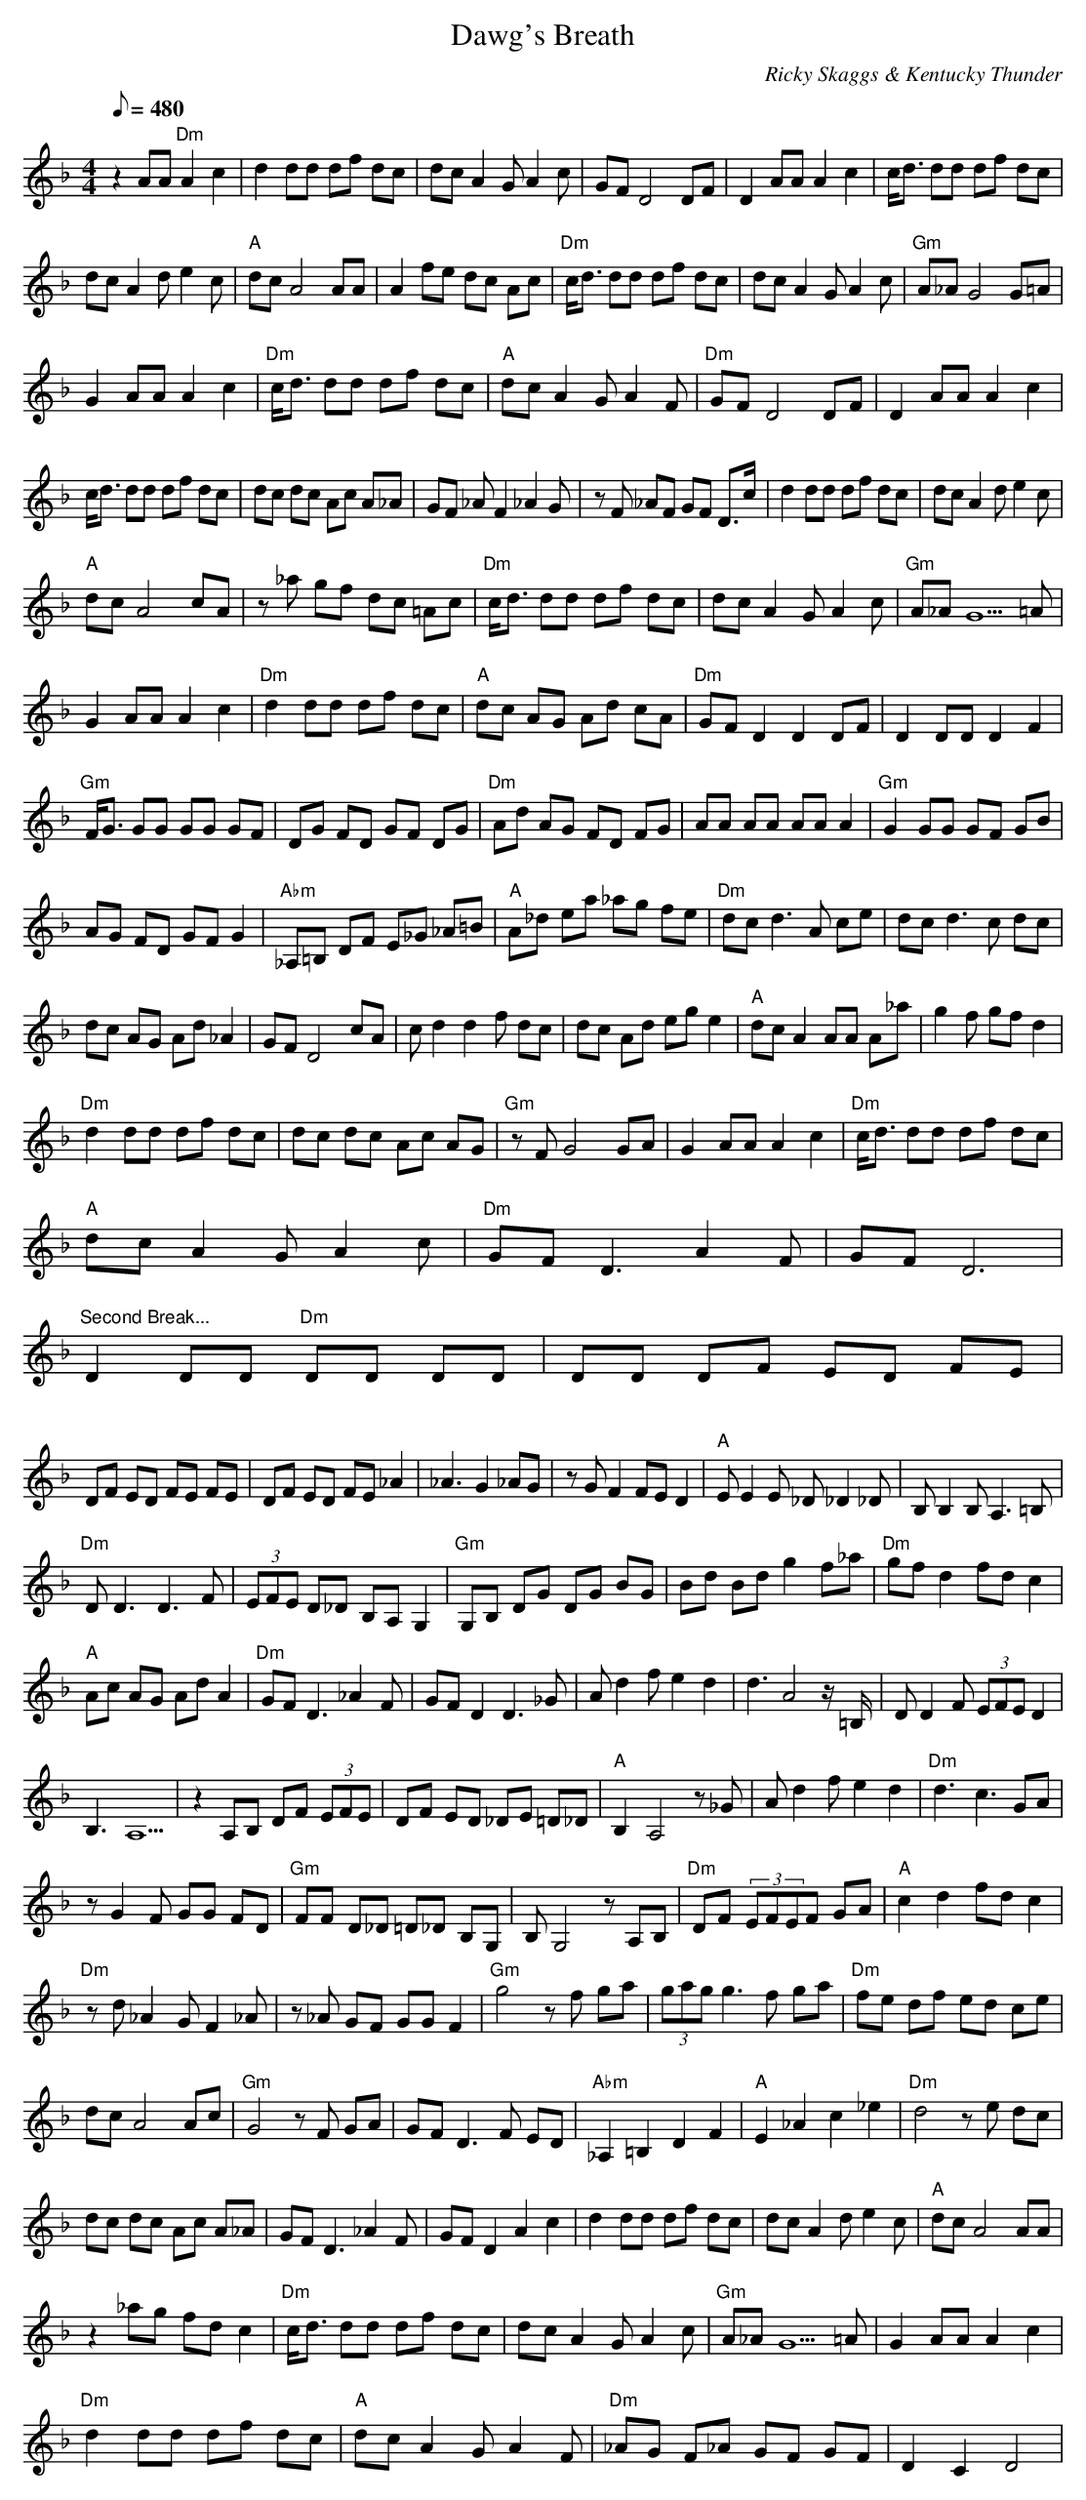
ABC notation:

X:1
T:Dawg's Breath
C:Ricky Skaggs & Kentucky Thunder
L:1/8
Q:480
M:4/4
K:Dm
 z2 AA "Dm"A2 c2 | d2 dd df dc | dc A2 GA2 c | GF D4 DF | D2 AA A2 c2 | c/d3/2 dd df dc |
 dc A2 de2 c | "A"dc A4 AA | A2 fe dc Ac | "Dm"c/d3/2 dd df dc | dc A2 GA2 c | "Gm"A_A G4 G=A |
 G2 AA A2 c2 | "Dm"c/d3/2 dd df dc | "A"dc A2 GA2 F | "Dm"GF D4 DF | D2 AA A2 c2 |
 c/d3/2 dd df dc | dc dc Ac A_A | GF _AF2_A2G | zF _AF GF D3/2c/ | d2 dd df dc | dc A2 de2 c |
 "A"dc A4 cA | z_a gf dc =Ac | "Dm"c/d3/2 dd df dc | dc A2 GA2 c | "Gm"A_A G5=A |
 G2 AA A2 c2 | "Dm"d2 dd df dc | "A"dc AG Ad cA | "Dm"GF D2 D2 DF | D2 DD D2 F2 |
 "Gm"F/G3/2 GG GG GF | DG FD GF DG | "Dm"Ad AG FD FG | AA AA AA A2 | "Gm"G2 GG GF GB |
 AG FD GF G2 | "Abm"_A,=B, DF E_G _A=B | "A"A_d ea _ag fe | "Dm"dc d3A ce | dc d3c dc |
 dc AG Ad _A2 | GF D4 cA | cd2d2f dc | dc Ad eg e2 | "A"dc A2 AA A_a | _zg2f gf d2 |
 "Dm"d2 dd df dc | dc dc Ac AG | "Gm"zF G4 GA | G2 AA A2 c2 | "Dm"c/d3/2 dd df dc |
 "A"dc A2 GA2 c | "Dm"GF D3A2F | GF D6 |
 "Second Break..."D2 DD "Dm"DD DD | DD DF ED FE |
 DF ED FE FE | DF ED FE _A2 | _z_A3 G2 _AG | zG F2 FE D2 | "A"EE2E _D_D2_D | B,B,2B, A,3=B, |
 "Dm"DD3 D3F | (3EFE D_D B,A, G,2 | "Gm"G,B, DG DG BG | Bd Bd g2 f_a | "Dm"gf d2 fd c2 |
 "A"Ac AG Ad A2 | "Dm"GF D3_A2F | GF D2 D3_G | Ad2f e2 d2 | d3A4 z/=B,/| DD2F (3EFE D2 |
 B,3A,5 | z2 A,B, DF (3EFE | DF ED _DE =D_D | "A"B,2 A,4 z_G | Ad2f e2 d2 | "Dm"d3c3 GA |
 zG2F GG FD | "Gm"FF D_D =D_D B,G, | B,G,4z A,B, | "Dm"DF (3EFEF GA | "A"c2 d2 fd c2 |
 "Dm"zd _A2 GF2_A | z_A GF GG F2 | "Gm"g4 zf ga | (3gag g3f ga | "Dm"fe df ed ce |
 dc A4 Ac | "Gm"G4 zF GA | GF D3F ED | "Abm"_A,2 =B,2 D2 F2 | "A"E2 _A2 c2 _e2 | "Dm"d4 ze dc |
 dc dc Ac A_A | GF D3_A2F | GF D2 A2 c2 | d2 dd df dc | dc A2 de2 c | "A"dc A4 AA |
 z2 _ag fd c2 | "Dm"c/d3/2 dd df dc | dc A2 GA2 c | "Gm"A_A G5=A | G2 AA A2 c2 |
 "Dm"d2 dd df dc | "A"dc A2 GA2 F | "Dm"_AG F_A GF GF | D2 C2 D4 |
